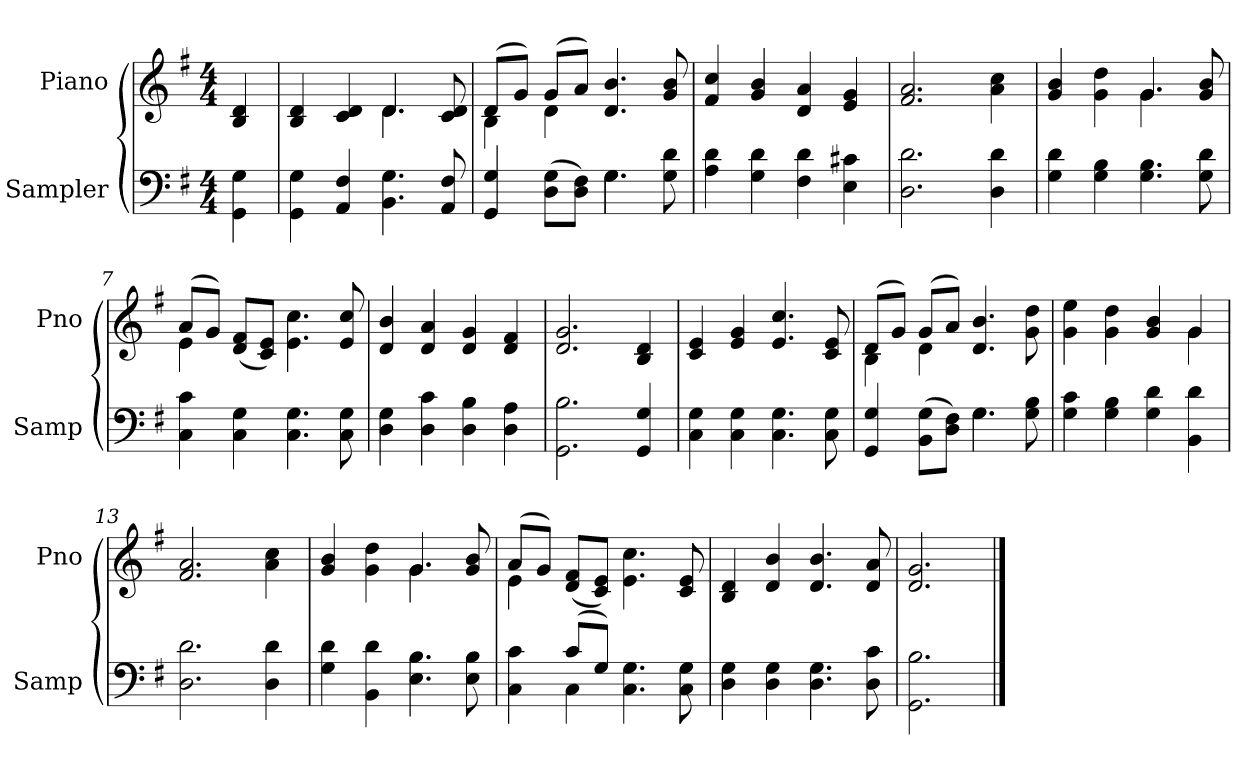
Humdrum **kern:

**kern	**kern
*part2	*part1
*staff2	*staff1
*I"Sampler	*I"Piano
*I'Samp	*I'Pno
*clefF4	*clefG2
*k[f#]	*k[f#]
*G:	*G:
*M4/4	*M4/4
=1	=1
4GG\ 4G\	4B 4d
=2	=2
*	*^
4GG\ 4G\	4B 4d	2ryy
4AA 4F#	4c 4d	.
4.BB 4.G	4.d/	4.d
8AA 8F#	8c 8d	8ryy
=3	=3	=3
*^	*	*
4GG 4G	2ryy	(8d/L	4B
.	.	8g/J)	.
(8D\ 8G\L	.	(8g/L	4d
8D\ 8F#\J)	.	8a/J)	.
4.G\	4.G	4.d 4.b	2ryy
8G 8d	8ryy	8g 8b	.
*v	*v	*	*
*	*v	*v
=4	=4
4A 4d	4f# 4cc
4G 4d	4g 4b
4F# 4d	4d 4a
4E 4c#X	4e 4g
=5	=5
2.D 2.d	2.f# 2.a
4D 4d	4a 4cc
=6	=6
*	*^
4G 4d	4g 4b	2ryy
4G 4B	4g 4dd	.
4.G 4.B	4.g/	4.g
8G 8d	8g 8b	8ryy
=7	=7	=7
4C 4c	(8a/L	4e
.	8g/J)	.
4C 4G	(8d/ 8f#/L	2.ryy
.	8c/ 8e/J)	.
4.C 4.G	4.e\ 4.cc\	.
8C 8G	8e 8cc	.
*	*v	*v
=8	=8
4D 4G	4d 4b
4D 4c	4d 4a
4D 4B	4d 4g
4D 4A	4d 4f#
=9	=9
2.GG 2.B	2.d 2.g
4GG 4G	4B 4d
=10	=10
4C 4G	4c 4e
4C 4G	4e 4g
4.C 4.G	4.e 4.cc
8C 8G	8c 8e
=11	=11
*^	*^
4GG 4G	2ryy	(8d/L	4B
.	.	8g/J)	.
(8BB\ 8G\L	.	(8g/L	4d
8D\ 8F#\J)	.	8a/J)	.
4.G\	4.G	4.d 4.b	2ryy
8G 8B	8ryy	8g 8dd	.
*v	*v	*	*
=12	=12	=12
4G 4c	4g 4ee	2.ryy
4G 4B	4g 4dd	.
4G 4d	4g 4b	.
4BB 4d	4g/	4g
*	*v	*v
=13	=13
2.D 2.d	2.f# 2.a
4D 4d	4a 4cc
=14	=14
*	*^
4G 4d	4g 4b	2ryy
4BB 4d	4g 4dd	.
4.E 4.B	4.g/	4.g
8E 8B	8g 8b	8ryy
=15	=15	=15
*^	*	*
4C 4c	4ryy	(8a/L	4e
.	.	8g/J)	.
(8c/L	4C	(8d/ 8f#/L	2.ryy
8G/J)	.	8c/ 8e/J)	.
4.C 4.G	2ryy	4.e\ 4.cc\	.
8C 8G	.	8c 8e	.
*v	*v	*	*
*	*v	*v
=16	=16
4D 4G	4B 4d
4D 4G	4d 4b
4.D 4.G	4.d 4.b
8D 8c	8d 8a
=17	=17
2.GG 2.B	2.d 2.g
==	==
*-	*-
